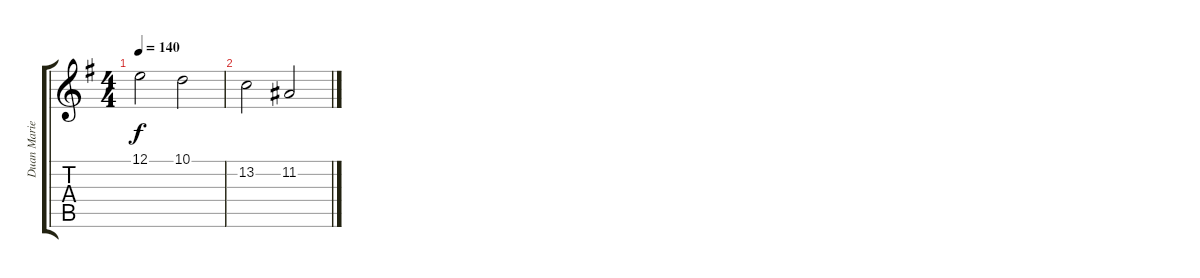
\track ("Duan Marie" "Duan Marie") {instrument synthvoice}
\staff {score tabs}
\tuning (E4 B3 G3 D3 A2 E2) {hide}
\ts (4 4)
\tempo 140
\clef g2
\ks eminor
12.1.2{dy f} 10.1.2 |
13.2.2 11.2.2
